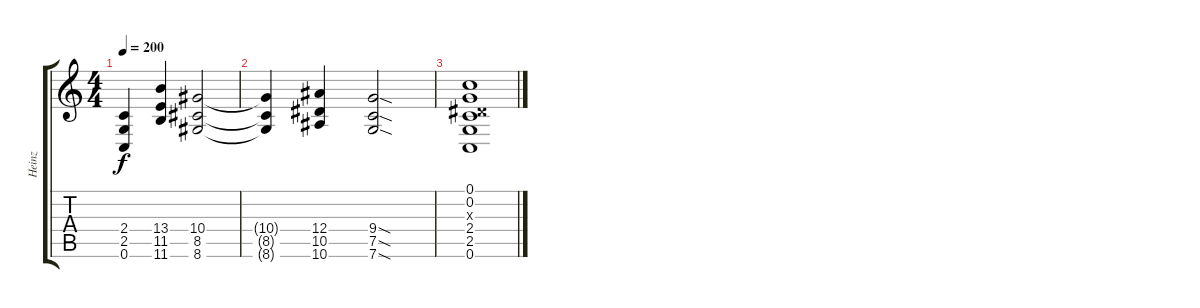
\track ("Heinz" "Heinz") {instrument distortionguitar}
\staff {score tabs}
\tuning (C4 G3 Eb3 Bb2 F2 C2) {hide}
\ts (4 4)
\tempo 200
\clef g2
\ks c
(2.4 2.5 0.6).4{dy f} (13.4 11.5 11.6).4 (10.4 8.5 8.6).2 |
(10.4{t} 8.5{t} 8.6{t}).4 (12.4 10.5 10.6).4 (9.4{sod} 7.5{sod} 7.6{sod}).2 |
(0.1 0.2 0.3{x} 2.4 2.5 0.6).1
